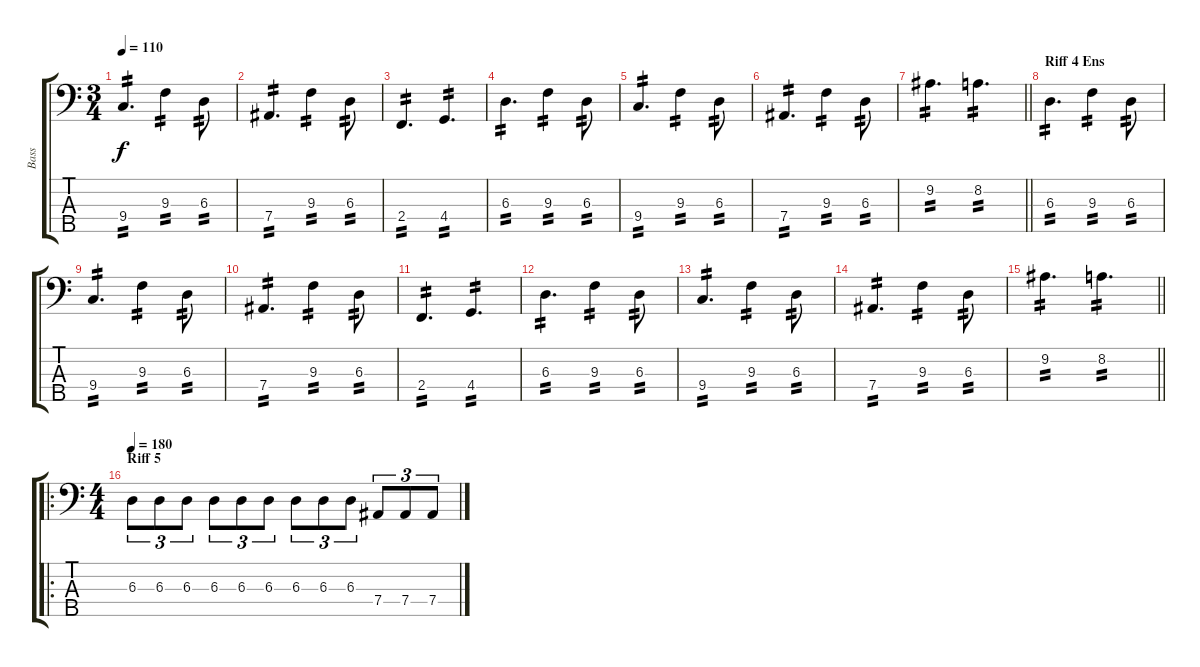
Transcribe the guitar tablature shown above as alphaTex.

\track ("Bass" "Bass") {instrument electricbassfinger}
\staff {score tabs}
\tuning (Gb2 Db2 Ab1 Eb1 Ab0) {hide}
\ts (3 4)
\tempo 110
\clef f4
\ks c
9.4.4{d tp 2 dy f} 9.3.4{tp 2} 6.3.8{tp 2} |
7.4.4{d tp 2} 9.3.4{tp 2} 6.3.8{tp 2} |
2.4.4{d tp 2} 4.4.4{d tp 2} |
6.3.4{d tp 2} 9.3.4{tp 2} 6.3.8{tp 2} |
9.4.4{d tp 2} 9.3.4{tp 2} 6.3.8{tp 2} |
7.4.4{d tp 2} 9.3.4{tp 2} 6.3.8{tp 2} |
\barLineRight lightlight
9.2.4{d tp 2} 8.2.4{d tp 2} |
\section ("" "Riff 4 Ens")
6.3.4{d tp 2} 9.3.4{tp 2} 6.3.8{tp 2} |
9.4.4{d tp 2} 9.3.4{tp 2} 6.3.8{tp 2} |
7.4.4{d tp 2} 9.3.4{tp 2} 6.3.8{tp 2} |
2.4.4{d tp 2} 4.4.4{d tp 2} |
6.3.4{d tp 2} 9.3.4{tp 2} 6.3.8{tp 2} |
9.4.4{d tp 2} 9.3.4{tp 2} 6.3.8{tp 2} |
7.4.4{d tp 2} 9.3.4{tp 2} 6.3.8{tp 2} |
\barLineRight lightlight
9.2.4{d tp 2} 8.2.4{d tp 2} |
\ro
\ts (4 4)
\section ("" "Riff 5")
\tempo 180
6.3.8{tu (3 2)} 6.3.8{tu (3 2)} 6.3.8{tu (3 2)} 6.3.8{tu (3 2)} 6.3.8{tu (3 2)} 6.3.8{tu (3 2)} 6.3.8{tu (3 2)} 6.3.8{tu (3 2)} 6.3.8{tu (3 2)} 7.4.8{tu (3 2)} 7.4.8{tu (3 2)} 7.4.8{tu (3 2)}
